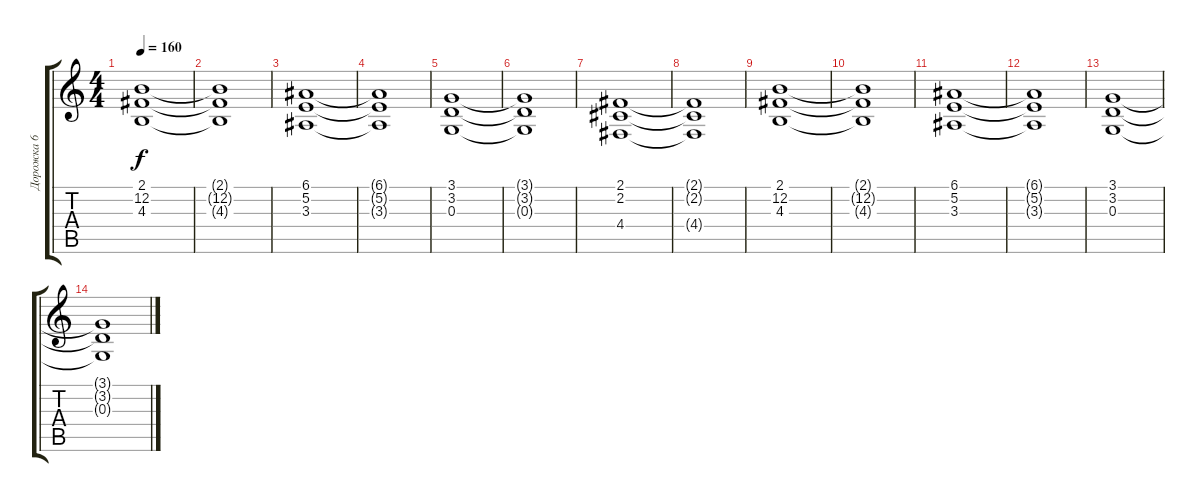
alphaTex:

\track ("Дорожка 6" "Дорожка 6") {instrument tremolostrings}
\staff {score tabs}
\tuning (E4 B3 G3 D3 A2 E2) {hide}
\ts (4 4)
\tempo 160
\clef g2
\ks c
(2.1 12.2 4.3).1{dy f} |
(2.1{t} 12.2{t} 4.3{t}).1 |
(6.1 5.2 3.3).1 |
(6.1{t} 5.2{t} 3.3{t}).1 |
(3.1 3.2 0.3).1 |
(3.1{t} 3.2{t} 0.3{t}).1 |
(2.1 2.2 4.4).1 |
(2.1{t} 2.2{t} 4.4{t}).1 |
(2.1 12.2 4.3).1 |
(2.1{t} 12.2{t} 4.3{t}).1 |
(6.1 5.2 3.3).1 |
(6.1{t} 5.2{t} 3.3{t}).1 |
(3.1 3.2 0.3).1 |
(3.1{t} 3.2{t} 0.3{t}).1
